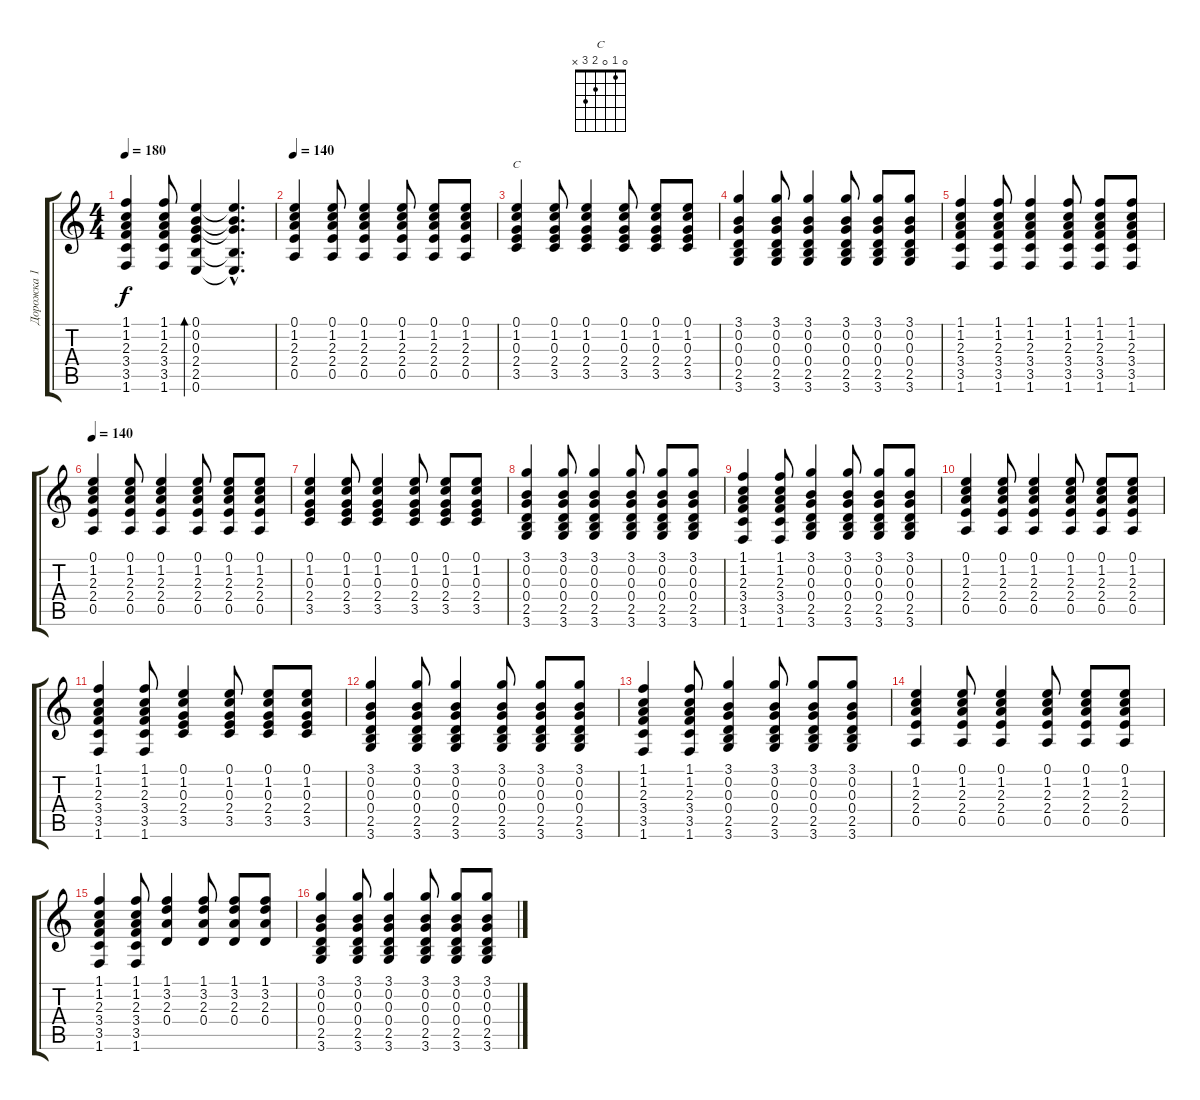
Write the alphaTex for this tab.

\track ("Дорожка 1" "Дорожка 1") {instrument acousticguitarsteel}
\staff {score tabs}
\tuning (E4 B3 G3 D3 A2 E2) {hide}
\chord ("C" 0 1 0 2 3 x)
\ts (4 4)
\tempo 180
\clef g2
\ks c
(1.1 1.2 2.3 3.4 3.5 1.6).4{dy f} (1.1 1.2 2.3 3.4 3.5 1.6).8 (0.1 0.2 0.3 2.4 2.5 0.6).4{bd 30} (0.1{hac t} 0.2{hac t} 0.3{hac t} 2.5{hac t} 0.6{hac t}).4{d} |
\tempo 140
(0.1 1.2 2.3 2.4 0.5).4 (0.1 1.2 2.3 2.4 0.5).8 (0.1 1.2 2.3 2.4 0.5).4 (0.1 1.2 2.3 2.4 0.5).8 (0.1 1.2 2.3 2.4 0.5).8 (0.1 1.2 2.3 2.4 0.5).8 |
(0.1 1.2 0.3 2.4 3.5).4{ch "C"} (0.1 1.2 0.3 2.4 3.5).8 (0.1 1.2 0.3 2.4 3.5).4 (0.1 1.2 0.3 2.4 3.5).8 (0.1 1.2 0.3 2.4 3.5).8 (0.1 1.2 0.3 2.4 3.5).8 |
(3.1 0.2 0.3 0.4 2.5 3.6).4 (3.1 0.2 0.3 0.4 2.5 3.6).8 (3.1 0.2 0.3 0.4 2.5 3.6).4 (3.1 0.2 0.3 0.4 2.5 3.6).8 (3.1 0.2 0.3 0.4 2.5 3.6).8 (3.1 0.2 0.3 0.4 2.5 3.6).8 |
(1.1 1.2 2.3 3.4 3.5 1.6).4 (1.1 1.2 2.3 3.4 3.5 1.6).8 (1.1 1.2 2.3 3.4 3.5 1.6).4 (1.1 1.2 2.3 3.4 3.5 1.6).8 (1.1 1.2 2.3 3.4 3.5 1.6).8 (1.1 1.2 2.3 3.4 3.5 1.6).8 |
\tempo 140
(0.1 1.2 2.3 2.4 0.5).4 (0.1 1.2 2.3 2.4 0.5).8 (0.1 1.2 2.3 2.4 0.5).4 (0.1 1.2 2.3 2.4 0.5).8 (0.1 1.2 2.3 2.4 0.5).8 (0.1 1.2 2.3 2.4 0.5).8 |
(0.1 1.2 0.3 2.4 3.5).4 (0.1 1.2 0.3 2.4 3.5).8 (0.1 1.2 0.3 2.4 3.5).4 (0.1 1.2 0.3 2.4 3.5).8 (0.1 1.2 0.3 2.4 3.5).8 (0.1 1.2 0.3 2.4 3.5).8 |
(3.1 0.2 0.3 0.4 2.5 3.6).4 (3.1 0.2 0.3 0.4 2.5 3.6).8 (3.1 0.2 0.3 0.4 2.5 3.6).4 (3.1 0.2 0.3 0.4 2.5 3.6).8 (3.1 0.2 0.3 0.4 2.5 3.6).8 (3.1 0.2 0.3 0.4 2.5 3.6).8 |
(1.1 1.2 2.3 3.4 3.5 1.6).4 (1.1 1.2 2.3 3.4 3.5 1.6).8 (3.1 0.2 0.3 0.4 2.5 3.6).4 (3.1 0.2 0.3 0.4 2.5 3.6).8 (3.1 0.2 0.3 0.4 2.5 3.6).8 (3.1 0.2 0.3 0.4 2.5 3.6).8 |
(0.1 1.2 2.3 2.4 0.5).4 (0.1 1.2 2.3 2.4 0.5).8 (0.1 1.2 2.3 2.4 0.5).4 (0.1 1.2 2.3 2.4 0.5).8 (0.1 1.2 2.3 2.4 0.5).8 (0.1 1.2 2.3 2.4 0.5).8 |
(1.1 1.2 2.3 3.4 3.5 1.6).4 (1.1 1.2 2.3 3.4 3.5 1.6).8 (0.1 1.2 0.3 2.4 3.5).4 (0.1 1.2 0.3 2.4 3.5).8 (0.1 1.2 0.3 2.4 3.5).8 (0.1 1.2 0.3 2.4 3.5).8 |
(3.1 0.2 0.3 0.4 2.5 3.6).4 (3.1 0.2 0.3 0.4 2.5 3.6).8 (3.1 0.2 0.3 0.4 2.5 3.6).4 (3.1 0.2 0.3 0.4 2.5 3.6).8 (3.1 0.2 0.3 0.4 2.5 3.6).8 (3.1 0.2 0.3 0.4 2.5 3.6).8 |
(1.1 1.2 2.3 3.4 3.5 1.6).4 (1.1 1.2 2.3 3.4 3.5 1.6).8 (3.1 0.2 0.3 0.4 2.5 3.6).4 (3.1 0.2 0.3 0.4 2.5 3.6).8 (3.1 0.2 0.3 0.4 2.5 3.6).8 (3.1 0.2 0.3 0.4 2.5 3.6).8 |
(0.1 1.2 2.3 2.4 0.5).4 (0.1 1.2 2.3 2.4 0.5).8 (0.1 1.2 2.3 2.4 0.5).4 (0.1 1.2 2.3 2.4 0.5).8 (0.1 1.2 2.3 2.4 0.5).8 (0.1 1.2 2.3 2.4 0.5).8 |
(1.1 1.2 2.3 3.4 3.5 1.6).4 (1.1 1.2 2.3 3.4 3.5 1.6).8 (1.1 3.2 2.3 0.4).4 (1.1 3.2 2.3 0.4).8 (1.1 3.2 2.3 0.4).8 (1.1 3.2 2.3 0.4).8 |
(3.1 0.2 0.3 0.4 2.5 3.6).4 (3.1 0.2 0.3 0.4 2.5 3.6).8 (3.1 0.2 0.3 0.4 2.5 3.6).4 (3.1 0.2 0.3 0.4 2.5 3.6).8 (3.1 0.2 0.3 0.4 2.5 3.6).8 (3.1 0.2 0.3 0.4 2.5 3.6).8
